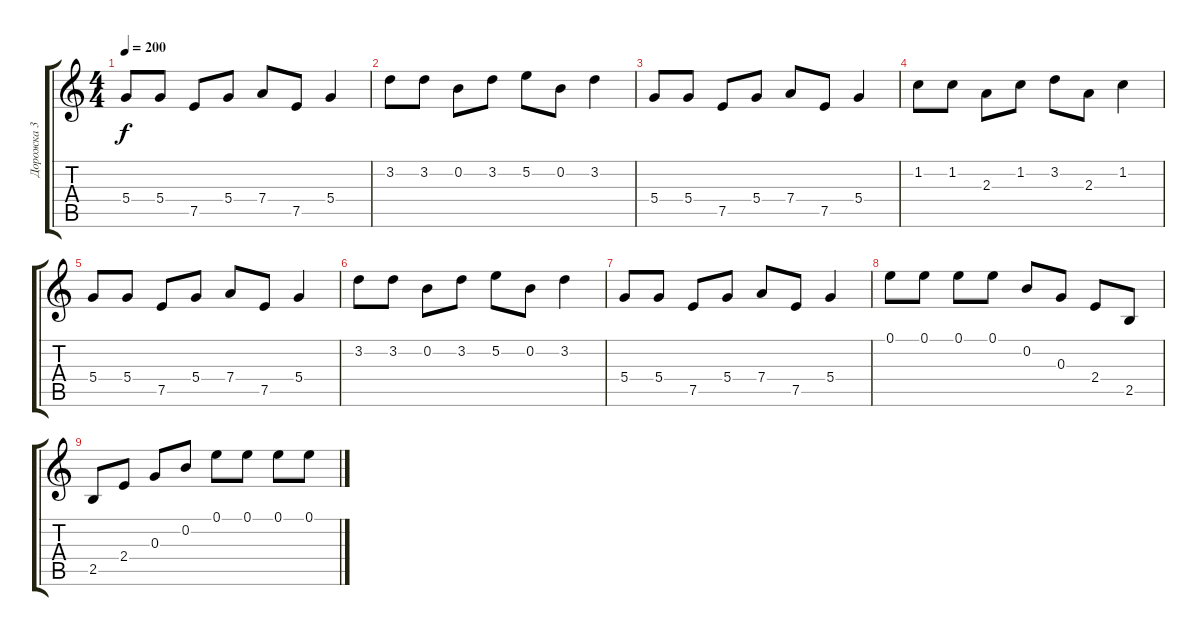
\track ("Дорожка 3" "Дорожка 3") {instrument acousticguitarnylon}
\staff {score tabs}
\tuning (E4 B3 G3 D3 A2 E2) {hide}
\ts (4 4)
\tempo 200
\clef g2
\ks c
5.4.8{dy f} 5.4.8 7.5.8 5.4.8 7.4.8 7.5.8 5.4.4 |
3.2.8 3.2.8 0.2.8 3.2.8 5.2.8 0.2.8 3.2.4 |
5.4.8 5.4.8 7.5.8 5.4.8 7.4.8 7.5.8 5.4.4 |
1.2.8 1.2.8 2.3.8 1.2.8 3.2.8 2.3.8 1.2.4 |
5.4.8 5.4.8 7.5.8 5.4.8 7.4.8 7.5.8 5.4.4 |
3.2.8 3.2.8 0.2.8 3.2.8 5.2.8 0.2.8 3.2.4 |
5.4.8 5.4.8 7.5.8 5.4.8 7.4.8 7.5.8 5.4.4 |
0.1.8 0.1.8 0.1.8 0.1.8 0.2.8 0.3.8 2.4.8 2.5.8 |
2.5.8 2.4.8 0.3.8 0.2.8 0.1.8 0.1.8 0.1.8 0.1.8
